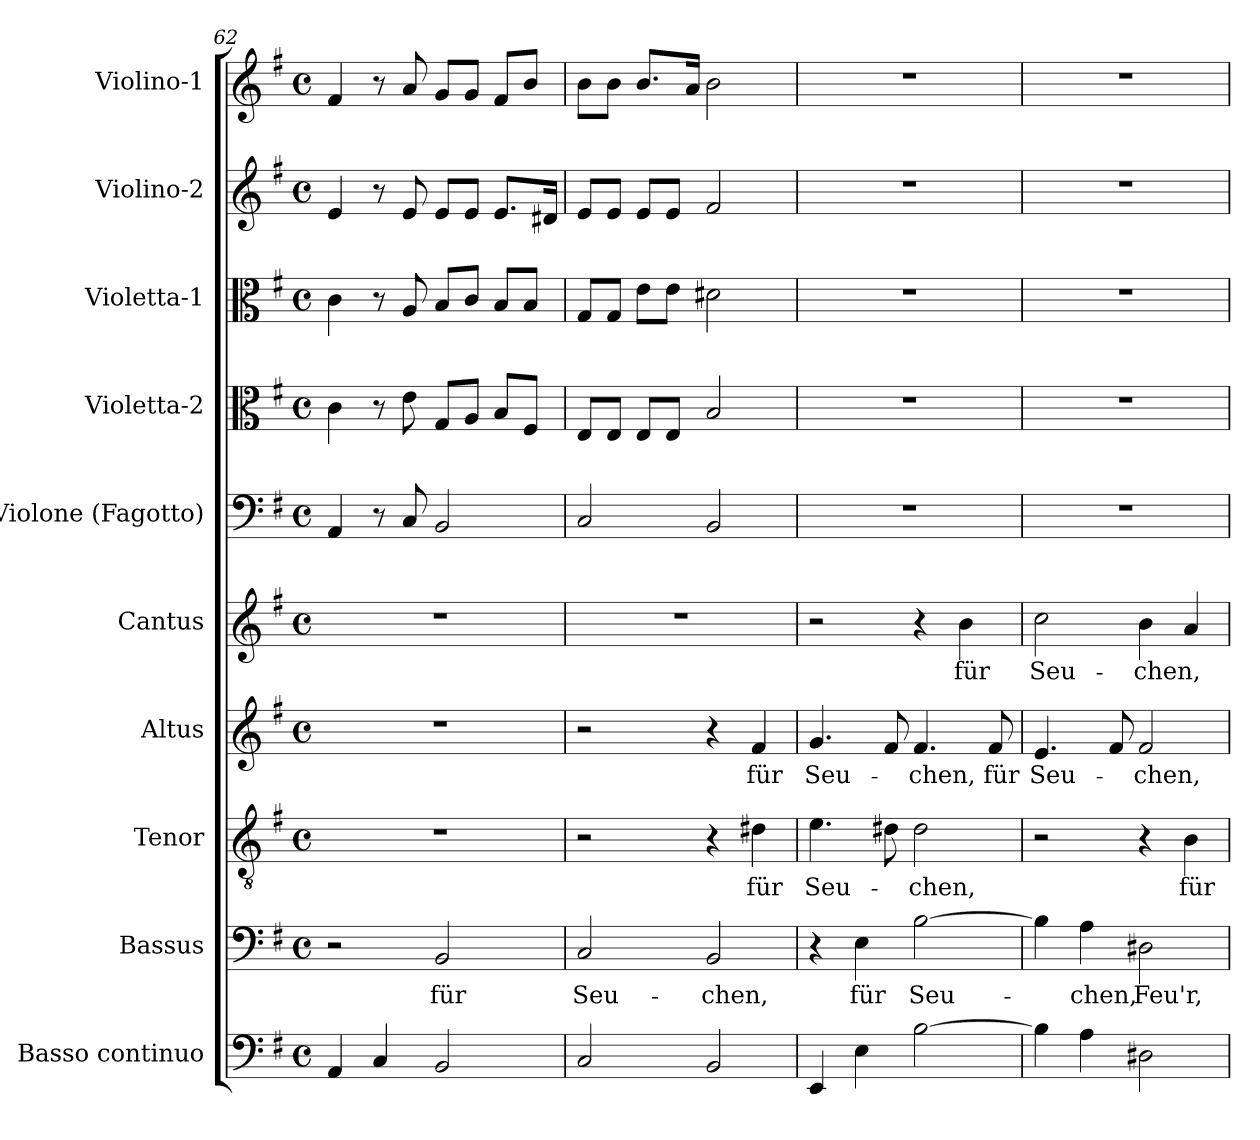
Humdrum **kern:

**kern	**kern	**text	**kern	**text	**kern	**text	**kern	**text	**kern	**kern	**kern	**kern	**kern
*part10	*part9	*part9	*part8	*part8	*part7	*part7	*part6	*part6	*part5	*part4	*part3	*part2	*part1
*staff10	*staff9	*staff9	*staff8	*staff8	*staff7	*staff7	*staff6	*staff6	*staff5	*staff4	*staff3	*staff2	*staff1
*I"Basso continuo	*I"Bassus	*	*I"Tenor	*	*I"Altus	*	*I"Cantus	*	*I"Violone (Fagotto)	*I"Violetta-2	*I"Violetta-1	*I"Violino-2	*I"Violino-1
*I'BC2	*I'B	*	*I'T	*	*I'A	*	*I'C	*	*I'Vn	*I'Va2	*I'Va1	*I'Vi2	*I'Vi1
*clefF4	*clefF4	*	*clefGv2	*	*clefG2	*	*clefG2	*	*clefF4	*clefC3	*clefC3	*clefG2	*clefG2
*k[f#]	*k[f#]	*	*k[f#]	*	*k[f#]	*	*k[f#]	*	*k[f#]	*k[f#]	*k[f#]	*k[f#]	*k[f#]
*G:	*G:	*	*G:	*	*G:	*	*G:	*	*G:	*G:	*G:	*G:	*G:
*M4/4	*M4/4	*	*M4/4	*	*M4/4	*	*M4/4	*	*M4/4	*M4/4	*M4/4	*M4/4	*M4/4
*met(c)	*met(c)	*	*met(c)	*	*met(c)	*	*met(c)	*	*met(c)	*met(c)	*met(c)	*met(c)	*met(c)
=62	=62	=62	=62	=62	=62	=62	=62	=62	=62	=62	=62	=62	=62
4AA/	2r	.	1r	.	1r	.	1r	.	4AA/	4c\	4c\	4e/	4f#/
4C/	.	.	.	.	.	.	.	.	8r	8r	8r	8r	8r
.	.	.	.	.	.	.	.	.	8C/	8e\	8A/	8e/	8a/
!	!	!LO:LY:b	!	!	!	!	!	!	!	!	!	!	!
2BB/	2BB/	für	.	.	.	.	.	.	2BB/	8G/L	8B/L	8e/L	8g/L
.	.	.	.	.	.	.	.	.	.	8A/J	8c/J	8e/J	8g/J
.	.	.	.	.	.	.	.	.	.	8B/L	8B/L	8.e/L	8f#/L
.	.	.	.	.	.	.	.	.	.	8F#/J	8B/J	.	8b/J
.	.	.	.	.	.	.	.	.	.	.	.	16d#X/Jk	.
=63	=63	=63	=63	=63	=63	=63	=63	=63	=63	=63	=63	=63	=63
!	!	!LO:LY:b	!	!	!	!	!	!	!	!	!	!	!
2C/	2C/	Seu-	2r	.	2r	.	1r	.	2C/	8E/L	8G/L	8e/L	8b\L
.	.	.	.	.	.	.	.	.	.	8E/J	8G/J	8e/J	8b\J
.	.	.	.	.	.	.	.	.	.	8E/L	8e\L	8e/L	8.b/L
.	.	.	.	.	.	.	.	.	.	8E/J	8e\J	8e/J	.
.	.	.	.	.	.	.	.	.	.	.	.	.	16a/Jk
!	!	!LO:LY:b	!	!	!	!	!	!	!	!	!	!	!
2BB/	2BB/	-chen,	4r	.	4r	.	.	.	2BB/	2B/	2d#X\	2f#/	2b\
!	!	!	!	!LO:LY:b	!	!	!	!	!	!	!	!	!
!	!	!	!	!	!	!LO:LY:b	!	!	!	!	!	!	!
.	.	.	4d#X\	für	4f#/	für	.	.	.	.	.	.	.
=64	=64	=64	=64	=64	=64	=64	=64	=64	=64	=64	=64	=64	=64
!	!	!	!	!LO:LY:b	!	!	!	!	!	!	!	!	!
!	!	!	!	!	!	!LO:LY:b	!	!	!	!	!	!	!
4EE/	4r	.	4.e\	Seu-	4.g/	Seu-	2r	.	1r	1r	1r	1r	1r
!	!	!LO:LY:b	!	!	!	!	!	!	!	!	!	!	!
4E\	4E\	für	.	.	.	.	.	.	.	.	.	.	.
.	.	.	8d#X\	.	8f#/	.	.	.	.	.	.	.	.
!	!	!LO:LY:b	!	!	!	!	!	!	!	!	!	!	!
!	!	!	!	!LO:LY:b	!	!	!	!	!	!	!	!	!
!	!	!	!	!	!	!LO:LY:b	!	!	!	!	!	!	!
[>2B\	[>2B\	Seu-	2d#\	-chen,	4.f#/	-chen,	4r	.	.	.	.	.	.
!	!	!	!	!	!	!	!	!LO:LY:b	!	!	!	!	!
.	.	.	.	.	.	.	4b\	für	.	.	.	.	.
!	!	!	!	!	!	!LO:LY:b	!	!	!	!	!	!	!
.	.	.	.	.	8f#/	für	.	.	.	.	.	.	.
=65	=65	=65	=65	=65	=65	=65	=65	=65	=65	=65	=65	=65	=65
!	!	!	!	!	!	!LO:LY:b	!	!	!	!	!	!	!
!	!	!	!	!	!	!	!	!LO:LY:b	!	!	!	!	!
4B\]	4B\]	.	2r	.	4.e/	Seu-	2cc\	Seu-	1r	1r	1r	1r	1r
!	!	!LO:LY:b	!	!	!	!	!	!	!	!	!	!	!
4A\	4A\	-chen,	.	.	.	.	.	.	.	.	.	.	.
.	.	.	.	.	8f#/	.	.	.	.	.	.	.	.
!	!	!LO:LY:b	!	!	!	!	!	!	!	!	!	!	!
!	!	!	!	!	!	!LO:LY:b	!	!	!	!	!	!	!
!	!	!	!	!	!	!	!	!LO:LY:b	!	!	!	!	!
2D#X\	2D#X\	Feu'r,	4r	.	2f#/	-chen,	4b\	-chen,	.	.	.	.	.
!	!	!	!	!LO:LY:b	!	!	!	!	!	!	!	!	!
.	.	.	4B\	für	.	.	4a/	.	.	.	.	.	.
=	=	=	=	=	=	=	=	=	=	=	=	=	=
*-	*-	*-	*-	*-	*-	*-	*-	*-	*-	*-	*-	*-	*-
